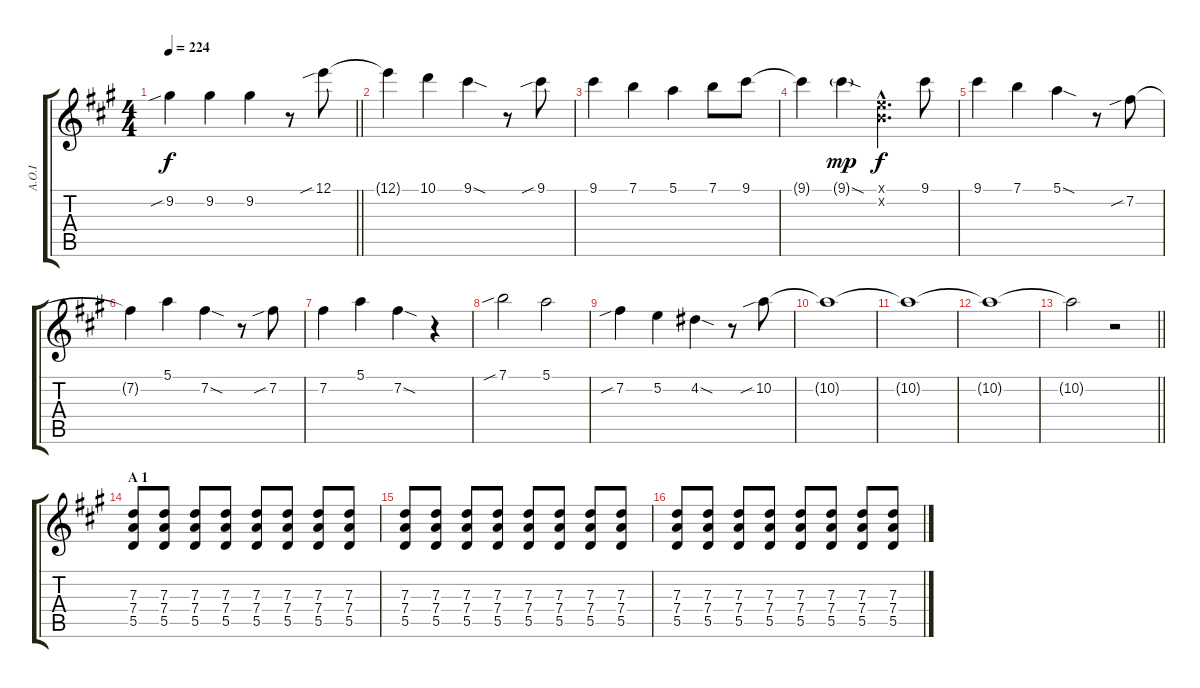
\track ("A.O.I" "A.O.I") {instrument distortionguitar}
\staff {score tabs}
\tuning (E4 B3 G3 D3 A2 E2) {hide}
\ts (4 4)
\tempo 224
\clef g2
\barLineRight lightlight
\ks a
9.2{sib}.4{dy f} 9.2.4 9.2.4 r.8 12.1{sib}.8 |
12.1{t}.4 10.1.4 9.1{sod}.4 r.8 9.1{sib}.8 |
9.1.4 7.1.4 5.1.4 7.1.8 9.1.8 |
9.1{t}.4 9.1{sod g}.4{dy mp} (0.1{hac x} 0.2{hac x}).4{d dy f} 9.1.8 |
9.1.4 7.1.4 5.1{sod}.4 r.8 7.2{sib}.8 |
7.2{t}.4 5.1.4 7.2{sod}.4 r.8 7.2{sib}.8 |
7.2.4 5.1.4 7.2{sod}.4 r.4 |
7.1{sib}.2 5.1.2 |
7.2{sib}.4 5.2.4 4.2{sod}.4 r.8 10.2{sib}.8 |
10.2{t}.1 |
10.2{t}.1 |
10.2{t}.1 |
\barLineRight lightlight
10.2{t}.2 r.2 |
\section ("" "A 1")
(7.3 7.4 5.5).8{volume 9 balance 13 instrument distortionguitar} (7.3 7.4 5.5).8 (7.3 7.4 5.5).8 (7.3 7.4 5.5).8 (7.3 7.4 5.5).8 (7.3 7.4 5.5).8 (7.3 7.4 5.5).8 (7.3 7.4 5.5).8 |
(7.3 7.4 5.5).8 (7.3 7.4 5.5).8 (7.3 7.4 5.5).8 (7.3 7.4 5.5).8 (7.3 7.4 5.5).8 (7.3 7.4 5.5).8 (7.3 7.4 5.5).8 (7.3 7.4 5.5).8 |
(7.3 7.4 5.5).8 (7.3 7.4 5.5).8 (7.3 7.4 5.5).8 (7.3 7.4 5.5).8 (7.3 7.4 5.5).8 (7.3 7.4 5.5).8 (7.3 7.4 5.5).8 (7.3 7.4 5.5).8
